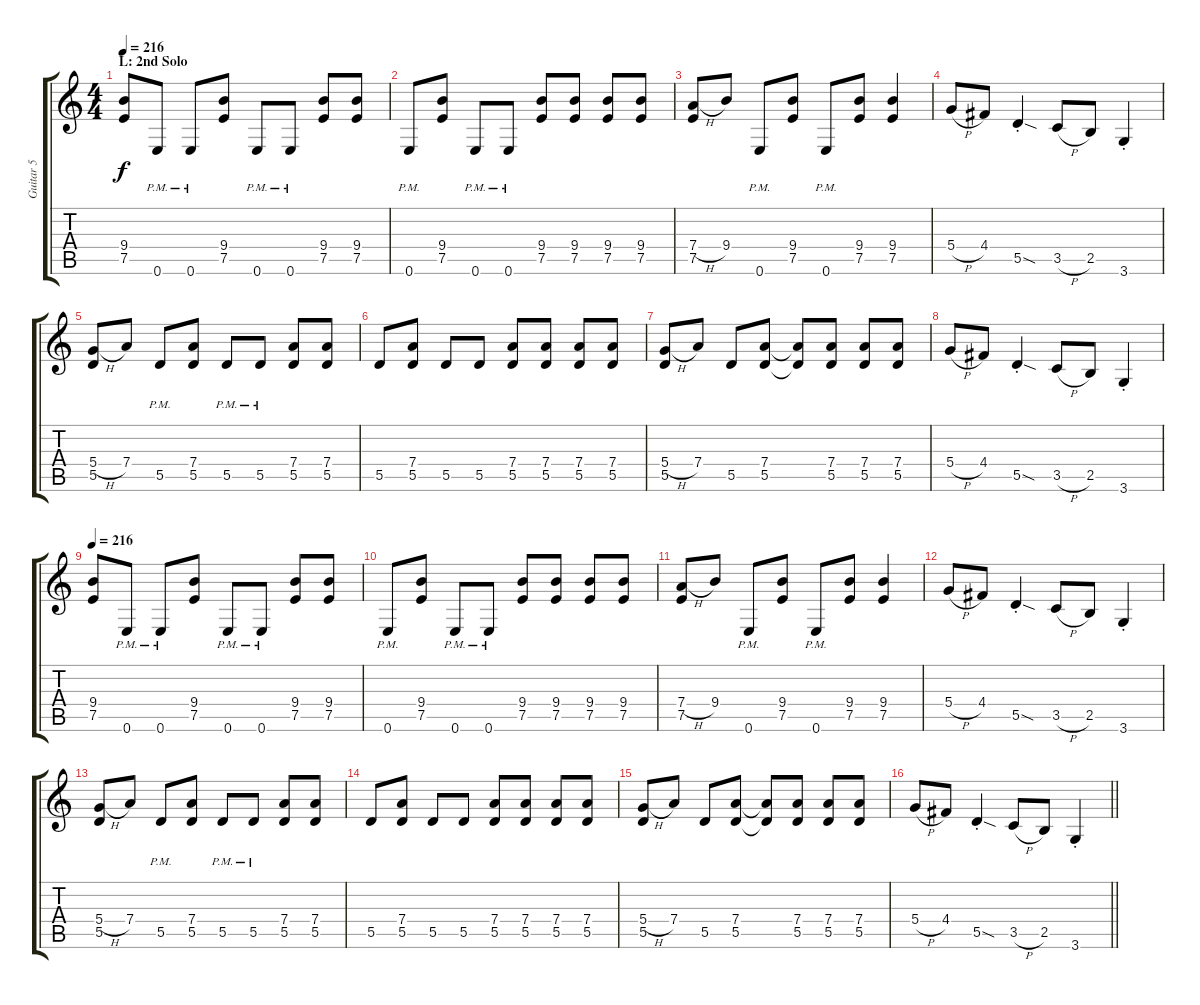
\track ("Guitar 5" "Guitar 5") {instrument distortionguitar}
\staff {score tabs}
\tuning (E4 B3 G3 D3 A2 E2) {hide}
\ts (4 4)
\section ("" "L: 2nd Solo")
\tempo 216
\clef g2
\ks c
(9.4 7.5).8{dy f} 0.6{pm}.8 0.6{pm}.8 (9.4 7.5).8 0.6{pm}.8 0.6{pm}.8 (9.4 7.5).8 (9.4 7.5).8 |
0.6{pm}.8 (9.4 7.5).8 0.6{pm}.8 0.6{pm}.8 (9.4 7.5).8 (9.4 7.5).8 (9.4 7.5).8 (9.4 7.5).8 |
(7.4{h} 7.5).8 9.4.8 0.6{pm}.8 (9.4 7.5).8 0.6{pm}.8 (9.4 7.5).8 (9.4 7.5).4 |
5.4{h}.8 4.4.8 5.5{sod st}.4 3.5{h}.8 2.5.8 3.6{st}.4 |
(5.4{h} 5.5).8 7.4.8 5.5{pm}.8 (7.4 5.5).8 5.5{pm}.8 5.5{pm}.8 (7.4 5.5).8 (7.4 5.5).8 |
5.5.8 (7.4 5.5).8 5.5.8 5.5.8 (7.4 5.5).8 (7.4 5.5).8 (7.4 5.5).8 (7.4 5.5).8 |
(5.4{h} 5.5).8 7.4.8 5.5.8 (7.4 5.5).8 (7.4{t} 5.5{t}).8 (7.4 5.5).8 (7.4 5.5).8 (7.4 5.5).8 |
5.4{h}.8 4.4.8 5.5{sod st}.4 3.5{h}.8 2.5.8 3.6{st}.4 |
\tempo 216
(9.4 7.5).8 0.6{pm}.8 0.6{pm}.8 (9.4 7.5).8 0.6{pm}.8 0.6{pm}.8 (9.4 7.5).8 (9.4 7.5).8 |
0.6{pm}.8 (9.4 7.5).8 0.6{pm}.8 0.6{pm}.8 (9.4 7.5).8 (9.4 7.5).8 (9.4 7.5).8 (9.4 7.5).8 |
(7.4{h} 7.5).8 9.4.8 0.6{pm}.8 (9.4 7.5).8 0.6{pm}.8 (9.4 7.5).8 (9.4 7.5).4 |
5.4{h}.8 4.4.8 5.5{sod st}.4 3.5{h}.8 2.5.8 3.6{st}.4 |
(5.4{h} 5.5).8 7.4.8 5.5{pm}.8 (7.4 5.5).8 5.5{pm}.8 5.5{pm}.8 (7.4 5.5).8 (7.4 5.5).8 |
5.5.8 (7.4 5.5).8 5.5.8 5.5.8 (7.4 5.5).8 (7.4 5.5).8 (7.4 5.5).8 (7.4 5.5).8 |
(5.4{h} 5.5).8 7.4.8 5.5.8 (7.4 5.5).8 (7.4{t} 5.5{t}).8 (7.4 5.5).8 (7.4 5.5).8 (7.4 5.5).8 |
\barLineRight lightlight
5.4{h}.8 4.4.8 5.5{sod st}.4 3.5{h}.8 2.5.8 3.6{st}.4
